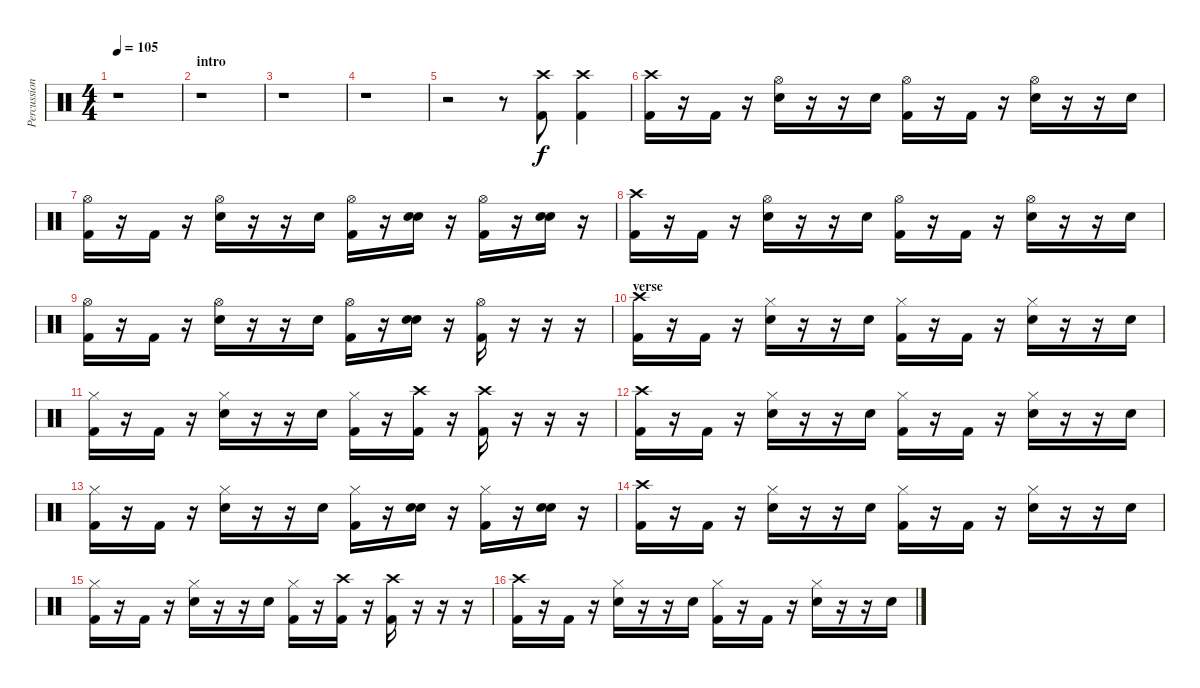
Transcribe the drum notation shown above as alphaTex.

\track ("Percussion" "Percussion") {instrument percussion}
\staff {score}
\articulation defaults
\ts (4 4)
\tempo 105
\clef neutral
\ks c
r.1{dy f} |
\section ("" "intro")
r.1 |
r.1 |
r.1 |
r.2 r.8 ("Crash high (hit)" "Kick (hit) 2").8 ("Crash high (hit)" "Kick (hit) 2").4 |
("Crash high (hit)" "Kick (hit) 2").16 r.16 "Kick (hit) 2".16 r.16 ("Electric Snare (hit)" "Hi-Hat (open)").16 r.16 r.16 "Electric Snare (hit)".16 ("Hi-Hat (open)" "Kick (hit) 2").16 r.16 "Kick (hit) 2".16 r.16 ("Electric Snare (hit)" "Hi-Hat (open)").16 r.16 r.16 "Electric Snare (hit)".16 |
("Hi-Hat (open)" "Kick (hit) 2").16 r.16 "Kick (hit) 2".16 r.16 ("Electric Snare (hit)" "Hi-Hat (open)").16 r.16 r.16 "Electric Snare (hit)".16 ("Hi-Hat (open)" "Kick (hit) 2").16 r.16 ("Electric Snare (hit)" "Electric Snare (hit)").16 r.16 ("Hi-Hat (open)" "Kick (hit) 2").16 r.16 ("Electric Snare (hit)" "Electric Snare (hit)").16 r.16 |
("Crash high (hit)" "Kick (hit) 2").16 r.16 "Kick (hit) 2".16 r.16 ("Electric Snare (hit)" "Hi-Hat (open)").16 r.16 r.16 "Electric Snare (hit)".16 ("Hi-Hat (open)" "Kick (hit) 2").16 r.16 "Kick (hit) 2".16 r.16 ("Electric Snare (hit)" "Hi-Hat (open)").16 r.16 r.16 "Electric Snare (hit)".16 |
("Hi-Hat (open)" "Kick (hit) 2").16 r.16 "Kick (hit) 2".16 r.16 ("Electric Snare (hit)" "Hi-Hat (open)").16 r.16 r.16 "Electric Snare (hit)".16 ("Hi-Hat (open)" "Kick (hit) 2").16 r.16 ("Electric Snare (hit)" "Electric Snare (hit)").16 r.16 ("Hi-Hat (open)" "Kick (hit) 2").16 r.16 r.16 r.16 |
\section ("" "verse")
("Crash high (hit)" "Kick (hit) 2").16 r.16 "Kick (hit) 2".16 r.16 ("Electric Snare (hit)" "Hi-Hat (closed)").16 r.16 r.16 "Electric Snare (hit)".16 ("Hi-Hat (closed)" "Kick (hit) 2").16 r.16 "Kick (hit) 2".16 r.16 ("Electric Snare (hit)" "Hi-Hat (closed)").16 r.16 r.16 "Electric Snare (hit)".16 |
("Hi-Hat (closed)" "Kick (hit) 2").16 r.16 "Kick (hit) 2".16 r.16 ("Electric Snare (hit)" "Hi-Hat (closed)").16 r.16 r.16 "Electric Snare (hit)".16 ("Hi-Hat (closed)" "Kick (hit) 2").16 r.16 ("Crash high (hit)" "Kick (hit) 2").16 r.16 ("Crash high (hit)" "Kick (hit) 2").16 r.16 r.16 r.16 |
("Crash high (hit)" "Kick (hit) 2").16 r.16 "Kick (hit) 2".16 r.16 ("Electric Snare (hit)" "Hi-Hat (closed)").16 r.16 r.16 "Electric Snare (hit)".16 ("Hi-Hat (closed)" "Kick (hit) 2").16 r.16 "Kick (hit) 2".16 r.16 ("Electric Snare (hit)" "Hi-Hat (closed)").16 r.16 r.16 "Electric Snare (hit)".16 |
("Hi-Hat (closed)" "Kick (hit) 2").16 r.16 "Kick (hit) 2".16 r.16 ("Electric Snare (hit)" "Hi-Hat (closed)").16 r.16 r.16 "Electric Snare (hit)".16 ("Hi-Hat (closed)" "Kick (hit) 2").16 r.16 ("Electric Snare (hit)" "Electric Snare (hit)").16 r.16 ("Hi-Hat (closed)" "Kick (hit) 2").16 r.16 ("Electric Snare (hit)" "Electric Snare (hit)").16 r.16 |
("Crash high (hit)" "Kick (hit) 2").16 r.16 "Kick (hit) 2".16 r.16 ("Electric Snare (hit)" "Hi-Hat (closed)").16 r.16 r.16 "Electric Snare (hit)".16 ("Hi-Hat (closed)" "Kick (hit) 2").16 r.16 "Kick (hit) 2".16 r.16 ("Electric Snare (hit)" "Hi-Hat (closed)").16 r.16 r.16 "Electric Snare (hit)".16 |
("Hi-Hat (closed)" "Kick (hit) 2").16 r.16 "Kick (hit) 2".16 r.16 ("Electric Snare (hit)" "Hi-Hat (closed)").16 r.16 r.16 "Electric Snare (hit)".16 ("Hi-Hat (closed)" "Kick (hit) 2").16 r.16 ("Crash high (hit)" "Kick (hit) 2").16 r.16 ("Crash high (hit)" "Kick (hit) 2").16 r.16 r.16 r.16 |
("Crash high (hit)" "Kick (hit) 2").16 r.16 "Kick (hit) 2".16 r.16 ("Electric Snare (hit)" "Hi-Hat (closed)").16 r.16 r.16 "Electric Snare (hit)".16 ("Hi-Hat (closed)" "Kick (hit) 2").16 r.16 "Kick (hit) 2".16 r.16 ("Electric Snare (hit)" "Hi-Hat (closed)").16 r.16 r.16 "Electric Snare (hit)".16
